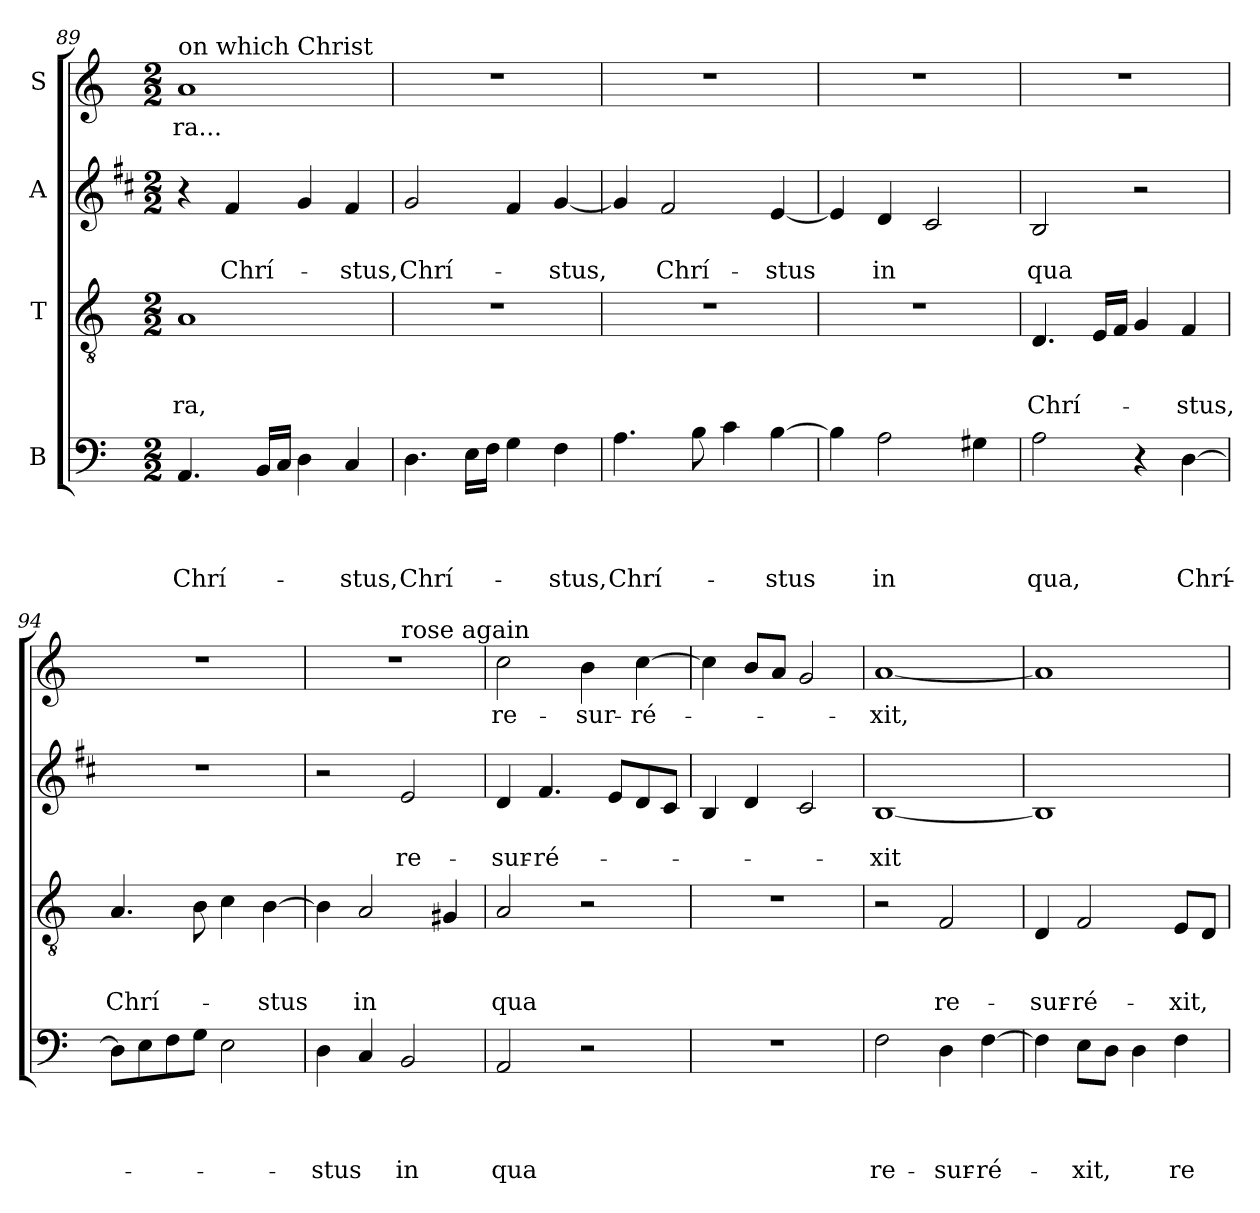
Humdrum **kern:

**kern	**text	**text	**text	**text	**kern	**text	**text	**text	**kern	**text	**text	**kern	**text
*part4	*part4	*part4	*part4	*part4	*part3	*part3	*part3	*part3	*part2	*part2	*part2	*part1	*part1
*staff4	*staff4	*staff4	*staff4	*staff4	*staff3	*staff3	*staff3	*staff3	*staff2	*staff2	*staff2	*staff1	*staff1
*I"B	*	*	*	*	*I"T	*	*	*	*I"A	*	*	*I"S	*
!!LO:LB:g=z
*clefF4	*	*	*	*	*clefGv2	*	*	*	*clefG2	*	*	*clefG2	*
*	*	*	*	*	*	*	*	*	*ITrd1c2	*	*	*	*
*k[]	*	*	*	*	*k[]	*	*	*	*k[]	*	*	*k[]	*
*C:	*	*	*	*	*C:	*	*	*	*C:	*	*	*C:	*
*M2/2	*	*	*	*	*M2/2	*	*	*	*M2/2	*	*	*M2/2	*
=89	=89	=89	=89	=89	=89	=89	=89	=89	=89	=89	=89	=89	=89
!	!	!	!	!	!	!	!	!	!	!	!	!LO:TX:a:t=on which Christ	!
!	!	!	!	!LO:LY:b	!	!	!	!LO:LY:b	!	!	!	!	!LO:LY:b
4.AA/	.	.	.	Chrí-	1A	.	.	-ra,	4r	.	.	1a	-ra...
!	!	!	!	!	!	!	!	!	!	!	!LO:LY:b	!	!
.	.	.	.	.	.	.	.	.	4e/	.	Chrí-	.	.
16BB/LL	.	.	.	.	.	.	.	.	.	.	.	.	.
16C/JJ	.	.	.	.	.	.	.	.	.	.	.	.	.
4D\	.	.	.	.	.	.	.	.	4f/	.	.	.	.
!	!	!	!	!LO:LY:b	!	!	!	!	!	!	!LO:LY:b	!	!
4C/	.	.	.	-stus,	.	.	.	.	4e/	.	-stus,	.	.
=90	=90	=90	=90	=90	=90	=90	=90	=90	=90	=90	=90	=90	=90
!	!	!	!	!LO:LY:b	!	!	!	!	!	!	!LO:LY:b	!	!
4.D\	.	.	.	Chrí-	1r	.	.	.	2f/	.	Chrí-	1r	.
16E\LL	.	.	.	.	.	.	.	.	.	.	.	.	.
16F\JJ	.	.	.	.	.	.	.	.	.	.	.	.	.
4G\	.	.	.	.	.	.	.	.	4e/	.	.	.	.
!	!	!	!	!LO:LY:b	!	!	!	!	!	!	!LO:LY:b	!	!
4F\	.	.	.	-stus,	.	.	.	.	[4f/	.	-stus,	.	.
=91	=91	=91	=91	=91	=91	=91	=91	=91	=91	=91	=91	=91	=91
!	!	!	!	!LO:LY:b	!	!	!	!	!	!	!	!	!
4.A\	.	.	.	Chrí-	1r	.	.	.	4f/]	.	.	1r	.
!	!	!	!	!	!	!	!	!	!	!	!LO:LY:b	!	!
.	.	.	.	.	.	.	.	.	2e/	.	Chrí-	.	.
8B\	.	.	.	.	.	.	.	.	.	.	.	.	.
4c\	.	.	.	.	.	.	.	.	.	.	.	.	.
!	!	!	!	!LO:LY:b	!	!	!	!	!	!	!LO:LY:b	!	!
[4B\	.	.	.	-stus	.	.	.	.	[4d/	.	-stus	.	.
=92	=92	=92	=92	=92	=92	=92	=92	=92	=92	=92	=92	=92	=92
4B\]	.	.	.	.	1r	.	.	.	4d/]	.	.	1r	.
!	!	!	!	!LO:LY:b	!	!	!	!	!	!	!LO:LY:b	!	!
2A\	.	.	.	in	.	.	.	.	4c/	.	in	.	.
.	.	.	.	.	.	.	.	.	2B/	.	.	.	.
4G#\	.	.	.	.	.	.	.	.	.	.	.	.	.
=93	=93	=93	=93	=93	=93	=93	=93	=93	=93	=93	=93	=93	=93
!	!	!	!	!LO:LY:b	!	!	!	!LO:LY:b	!	!	!LO:LY:b	!	!
2A\	.	.	.	qua,	4.D/	.	.	Chrí-	2A/	.	qua	1r	.
.	.	.	.	.	16E/LL	.	.	.	.	.	.	.	.
.	.	.	.	.	16F/JJ	.	.	.	.	.	.	.	.
4r	.	.	.	.	4G/	.	.	.	2r	.	.	.	.
!	!	!	!	!LO:LY:b	!	!	!	!LO:LY:b	!	!	!	!	!
[4D\	.	.	.	Chrí-	4F/	.	.	-stus,	.	.	.	.	.
=94	=94	=94	=94	=94	=94	=94	=94	=94	=94	=94	=94	=94	=94
!	!	!	!	!	!	!	!	!LO:LY:b	!	!	!	!	!
8D\L]	.	.	.	.	4.A/	.	.	Chrí-	1r	.	.	1r	.
8E\	.	.	.	.	.	.	.	.	.	.	.	.	.
8F\	.	.	.	.	.	.	.	.	.	.	.	.	.
8G\J	.	.	.	.	8B\	.	.	.	.	.	.	.	.
2E\	.	.	.	.	4c\	.	.	.	.	.	.	.	.
!	!	!	!	!	!	!	!	!LO:LY:b	!	!	!	!	!
.	.	.	.	.	[4B\	.	.	-stus	.	.	.	.	.
!!LO:PB:g=z
=95	=95	=95	=95	=95	=95	=95	=95	=95	=95	=95	=95	=95	=95
!	!	!	!	!LO:LY:b	!	!	!	!	!	!	!	!	!
*	*	*	*	*	*	*	*	*	*	*	*	*^	*
4D\	.	.	.	-stus	4B\]	.	.	.	2r	.	.	1r	2ryy	.
!	!	!	!	!	!	!	!	!LO:LY:b	!	!	!	!	!	!
4C/	.	.	.	.	2A/	.	.	in	.	.	.	.	.	.
!	!	!	!	!	!	!	!	!	!	!	!	!	!LO:TX:a:t=rose again	!
!	!	!	!	!LO:LY:b	!	!	!	!	!	!	!LO:LY:b	!	!	!
2BB/	.	.	.	in	.	.	.	.	2d/	.	re-	.	2ryy	.
.	.	.	.	.	4G#/	.	.	.	.	.	.	.	.	.
=96	=96	=96	=96	=96	=96	=96	=96	=96	=96	=96	=96	=96	=96	=96
!	!	!	!	!LO:LY:b	!	!	!	!LO:LY:b	!	!	!LO:LY:b	!	!	!LO:LY:b
*	*	*	*	*	*	*	*	*	*	*	*	*v	*v	*
2AA/	.	.	.	qua	2A/	.	.	qua	4c/	.	-sur-	2cc\	re-
!	!	!	!	!	!	!	!	!	!	!	!LO:LY:b	!	!
.	.	.	.	.	.	.	.	.	4.e/	.	-ré-	.	.
!	!	!	!	!	!	!	!	!	!	!	!	!	!LO:LY:b
2r	.	.	.	.	2r	.	.	.	.	.	.	4b\	-sur-
.	.	.	.	.	.	.	.	.	8d/L	.	.	.	.
!	!	!	!	!	!	!	!	!	!	!	!	!	!LO:LY:b
.	.	.	.	.	.	.	.	.	8c/	.	.	[4cc\	-ré-
.	.	.	.	.	.	.	.	.	8B/J	.	.	.	.
=97	=97	=97	=97	=97	=97	=97	=97	=97	=97	=97	=97	=97	=97
1r	.	.	.	.	1r	.	.	.	4A/	.	.	4cc\]	.
.	.	.	.	.	.	.	.	.	4c/	.	.	8b/L	.
.	.	.	.	.	.	.	.	.	.	.	.	8a/J	.
.	.	.	.	.	.	.	.	.	2B/	.	.	2g/	.
=98	=98	=98	=98	=98	=98	=98	=98	=98	=98	=98	=98	=98	=98
!	!	!	!	!LO:LY:b	!	!	!	!	!	!	!LO:LY:b	!	!LO:LY:b
2F\	.	.	.	re-	2r	.	.	.	[1A	.	-xit	[1a	-xit,
!	!	!	!	!LO:LY:b	!	!	!	!LO:LY:b	!	!	!	!	!
4D\	.	.	.	-sur-	2F/	.	.	re-	.	.	.	.	.
!	!	!	!	!LO:LY:b	!	!	!	!	!	!	!	!	!
[4F\	.	.	.	-ré-	.	.	.	.	.	.	.	.	.
=99	=99	=99	=99	=99	=99	=99	=99	=99	=99	=99	=99	=99	=99
!	!	!	!	!	!	!	!	!LO:LY:b	!	!	!	!	!
4F\]	.	.	.	.	4D/	.	.	-sur-	1A]	.	.	1a]	.
!	!	!	!	!LO:LY:b	!	!	!	!LO:LY:b	!	!	!	!	!
8E\L	.	.	.	-xit,	2F/	.	.	-ré-	.	.	.	.	.
8D\J	.	.	.	.	.	.	.	.	.	.	.	.	.
4D\	.	.	.	.	.	.	.	.	.	.	.	.	.
!	!	!	!	!LO:LY:b	!	!	!	!LO:LY:b	!	!	!	!	!
4F\	.	.	.	re-	8E/L	.	.	-xit,	.	.	.	.	.
.	.	.	.	.	8D/J	.	.	.	.	.	.	.	.
=	=	=	=	=	=	=	=	=	=	=	=	=	=
*-	*-	*-	*-	*-	*-	*-	*-	*-	*-	*-	*-	*-	*-
